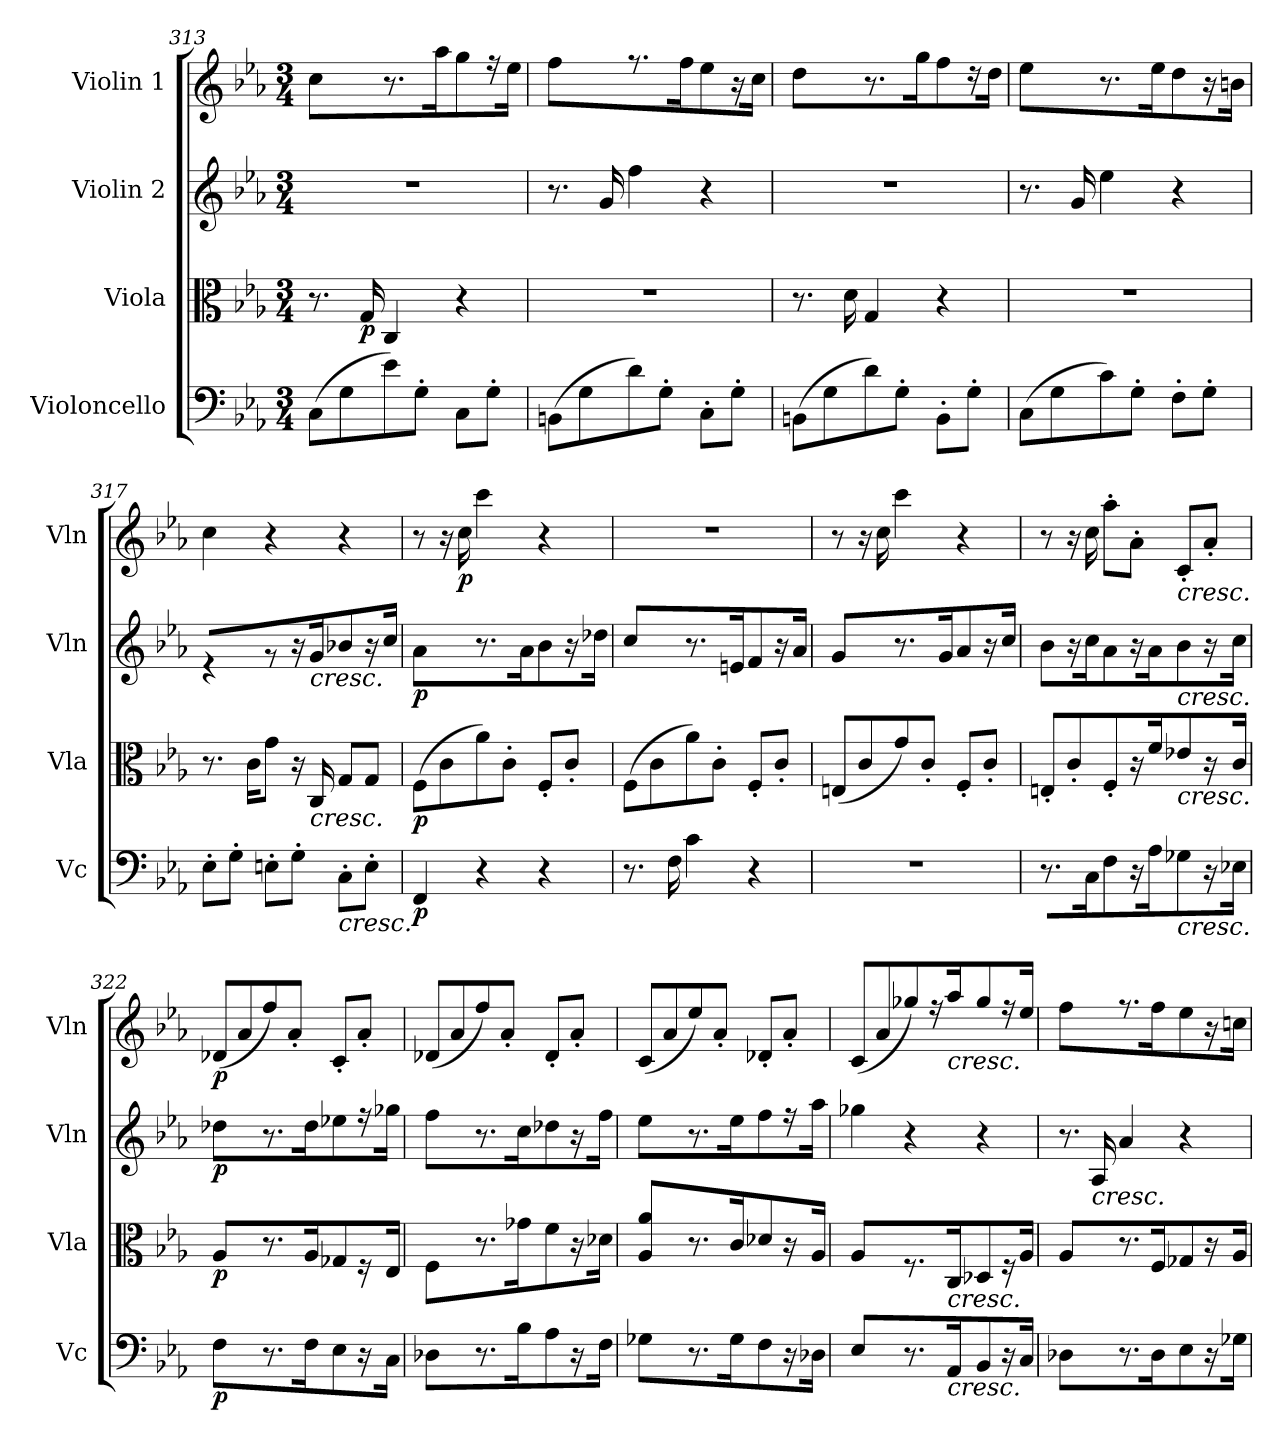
**kern	**dynam	**kern	**dynam	**kern	**dynam	**kern	**dynam
*part4	*part4	*part3	*part3	*part2	*part2	*part1	*part1
*staff4	*staff4	*staff3	*staff3	*staff2	*staff2	*staff1	*staff1
*I"Violoncello	*	*I"Viola	*	*I"Violin 2	*	*I"Violin 1	*
*I'Vc	*	*I'Vla	*	*I'Vln	*	*I'Vln	*
*clefF4	*	*clefC3	*	*clefG2	*	*clefG2	*
*k[b-e-a-]	*	*k[b-e-a-]	*	*k[b-e-a-]	*	*k[b-e-a-]	*
*M3/4	*	*M3/4	*	*M3/4	*	*M3/4	*
=313	=313	=313	=313	=313	=313	=313	=313
(>8C\L	.	8.r	.	2.r	.	4cc\	.
8G\	.	.	.	.	.	.	.
!	!	!	!LO:DY:b	!	!	!	!
.	.	16G/	p	.	.	.	.
8e-\)	.	4C/	.	.	.	8.r	.
8G'\J	.	.	.	.	.	.	.
.	.	.	.	.	.	16aa-\KL	.
8C\L	.	4r	.	.	.	8gg\	.
8G'\J	.	.	.	.	.	16r	.
.	.	.	.	.	.	16ee-\JJ	.
=314	=314	=314	=314	=314	=314	=314	=314
(>8BBn\L	.	2.r	.	8.r	.	4ff\	.
8G\	.	.	.	.	.	.	.
.	.	.	.	16g/	.	.	.
8d\)	.	.	.	4ff\	.	8.r	.
8G'\J	.	.	.	.	.	.	.
.	.	.	.	.	.	16ff\KL	.
8C'\L	.	.	.	4r	.	8ee-\	.
8G'\J	.	.	.	.	.	16r	.
.	.	.	.	.	.	16cc\JJ	.
=315	=315	=315	=315	=315	=315	=315	=315
(>8BBn\L	.	8.r	.	2.r	.	4dd\	.
8G\	.	.	.	.	.	.	.
.	.	16d\	.	.	.	.	.
8d\)	.	4G/	.	.	.	8.r	.
8G'\J	.	.	.	.	.	.	.
.	.	.	.	.	.	16gg\KL	.
8BB'\L	.	4r	.	.	.	8ff\	.
8G'\J	.	.	.	.	.	16r	.
.	.	.	.	.	.	16dd\JJ	.
!!LO:LB:g=z
=316	=316	=316	=316	=316	=316	=316	=316
(8C\L	.	2.r	.	8.r	.	4ee-\	.
8G\	.	.	.	.	.	.	.
.	.	.	.	16g/	.	.	.
8c\)	.	.	.	4ee-\	.	8.r	.
8G'\J	.	.	.	.	.	.	.
.	.	.	.	.	.	16ee-\KL	.
8F'\L	.	.	.	4r	.	8dd\	.
8G'\J	.	.	.	.	.	16r	.
.	.	.	.	.	.	16bn\JJ	.
=317	=317	=317	=317	=317	=317	=317	=317
8E-'\L	.	8.r	.	4r	.	4cc\	.
8G'\J	.	.	.	.	.	.	.
.	.	16c\KL	.	.	.	.	.
8En'\L	.	8g\J	.	8r	.	4r	.
8G'\J	.	16r	.	16r	.	.	.
!	!	!	!	!LO:TX:b:i:t=cresc.	!	!	!
!	!	!LO:TX:b:i:t=cresc.	!	!	!	!	!
.	.	16C/	.	16g/KL	.	.	.
!LO:TX:b:i:t=cresc.	!	!	!	!	!	!	!
8C'\L	.	8G/L	.	8b-X/	.	4r	.
8E'\J	.	8G/J	.	16r	.	.	.
.	.	.	.	16cc/JJ	.	.	.
!!LO:LB:g=z
=318	=318	=318	=318	=318	=318	=318	=318
!	!LO:DY:b	!	!LO:DY:b	!	!LO:DY:b	!	!
4FF/	p	(8F\L	p	4a-/	p	8r	.
.	.	8c\	.	.	.	16r	.
!	!	!	!	!	!	!	!LO:DY:b
.	.	.	.	.	.	16cc\	p
4r	.	8a-\)	.	8.r	.	4ccc\	.
.	.	8c'\J	.	.	.	.	.
.	.	.	.	16a-\KL	.	.	.
4r	.	8F'/L	.	8b-\	.	4r	.
.	.	8c'/J	.	16r	.	.	.
.	.	.	.	16dd-X\JJ	.	.	.
=319	=319	=319	=319	=319	=319	=319	=319
8.r	.	(8F\L	.	4cc\	.	2.r	.
.	.	8c\	.	.	.	.	.
16F\	.	.	.	.	.	.	.
4c\	.	8a-\)	.	8.r	.	.	.
.	.	8c'\J	.	.	.	.	.
.	.	.	.	16en/KL	.	.	.
4r	.	8F'/L	.	8f/	.	.	.
.	.	8c'/J	.	16r	.	.	.
.	.	.	.	16a-/JJ	.	.	.
=320	=320	=320	=320	=320	=320	=320	=320
2.r	.	(8En/L	.	4g/	.	8r	.
.	.	8c/	.	.	.	16r	.
.	.	.	.	.	.	16cc\	.
.	.	8g/)	.	8.r	.	4ccc\	.
.	.	8c'/J	.	.	.	.	.
.	.	.	.	16g/KL	.	.	.
.	.	8F'/L	.	8a-/	.	4r	.
.	.	8c'/J	.	16r	.	.	.
.	.	.	.	16cc/JJ	.	.	.
=321	=321	=321	=321	=321	=321	=321	=321
8.r	.	8En'/L	.	8b-\L	.	8r	.
.	.	8c'/	.	16r	.	16r	.
16C\	.	.	.	16cc\JJ	.	16cc\	.
8F\L	.	8F'/J	.	8a-/L	.	8aa-'\L	.
16r	.	16r	.	16r	.	8a-'\J	.
16A-\JJ	.	16f\KL	.	16a-/JJ	.	.	.
!	!	!	!	!	!	!LO:TX:b:i:t=cresc.	!
!	!	!	!	!LO:TX:b:i:t=cresc.	!	!	!
!	!	!LO:TX:b:i:t=cresc.	!	!	!	!	!
!LO:TX:b:i:t=cresc.	!	!	!	!	!	!	!
8G-X\L	.	8e-X\	.	8b-\L	.	8c'/L	.
16r	.	16r	.	16r	.	8a-'/J	.
16E-X\JJ	.	16c\JJ	.	16cc\JJ	.	.	.
=322	=322	=322	=322	=322	=322	=322	=322
!	!LO:DY:b	!	!LO:DY:b	!	!LO:DY:b	!	!LO:DY:b
4F\	p	4A-/	p	4dd-X\	p	(8d-X/L	p
.	.	.	.	.	.	8a-/	.
8.r	.	8.r	.	8.r	.	8ff/)	.
.	.	.	.	.	.	8a-'/J	.
16F\KL	.	16A-/KL	.	16dd-\KL	.	.	.
8E-\	.	8G-X/	.	8ee-X\	.	8c'/L	.
16r	.	16r	.	16r	.	8a-'/J	.
16C\JJ	.	16E-/JJ	.	16gg-X\JJ	.	.	.
!!LO:PB:g=z
=323	=323	=323	=323	=323	=323	=323	=323
4D-X\	.	4F/	.	4ff\	.	(8d-X/L	.
.	.	.	.	.	.	8a-/	.
8.r	.	8.r	.	8.r	.	8ff/)	.
.	.	.	.	.	.	8a-'/J	.
16B-\KL	.	16g-X\KL	.	16cc\KL	.	.	.
8A-\	.	8f\	.	8dd-X\	.	8d-'/L	.
16r	.	16r	.	16r	.	8a-'/J	.
16F\JJ	.	16d-X\JJ	.	16ff\JJ	.	.	.
=324	=324	=324	=324	=324	=324	=324	=324
4G-X\	.	4A-\ 4a-\	.	4ee-\	.	(8c/L	.
.	.	.	.	.	.	8a-/	.
8.r	.	8.r	.	8.r	.	8ee-/)	.
.	.	.	.	.	.	8a-'/J	.
16G-\KL	.	16c/KL	.	16ee-\KL	.	.	.
8F\	.	8d-X/	.	8ff\	.	8d-X'/L	.
16r	.	16r	.	16r	.	8a-'/J	.
16D-X\JJ	.	16A-/JJ	.	16aa-\JJ	.	.	.
=325	=325	=325	=325	=325	=325	=325	=325
4E-\	.	4A-/	.	4gg-X\	.	(8c/L	.
.	.	.	.	.	.	8a-/	.
8.r	.	8.r	.	4r	.	8gg-X/J)	.
.	.	.	.	.	.	16r	.
!	!	!	!	!	!	!LO:TX:b:i:t=cresc.	!
!	!	!LO:TX:b:i:t=cresc.	!	!	!	!	!
!LO:TX:b:i:t=cresc.	!	!	!	!	!	!	!
16AA-/KL	.	16C/KL	.	.	.	16aa-\KL	.
8BB-/	.	8D-X/	.	4r	.	8gg-\	.
16r	.	16r	.	.	.	16r	.
16C/JJ	.	16A-/JJ	.	.	.	16ee-\JJ	.
=326	=326	=326	=326	=326	=326	=326	=326
4D-X\	.	4A-/	.	8.r	.	4ff\	.
!	!	!	!	!LO:TX:b:i:t=cresc.	!	!	!
.	.	.	.	16A-/	.	.	.
8.r	.	8.r	.	4a-/	.	8.r	.
16D-\KL	.	16F/KL	.	.	.	16ff\KL	.
8E-\	.	8G-X/	.	4r	.	8ee-\	.
16r	.	16r	.	.	.	16r	.
16G-X\JJ	.	16A-/JJ	.	.	.	16ccn\JJ	.
=	=	=	=	=	=	=	=
*-	*-	*-	*-	*-	*-	*-	*-
